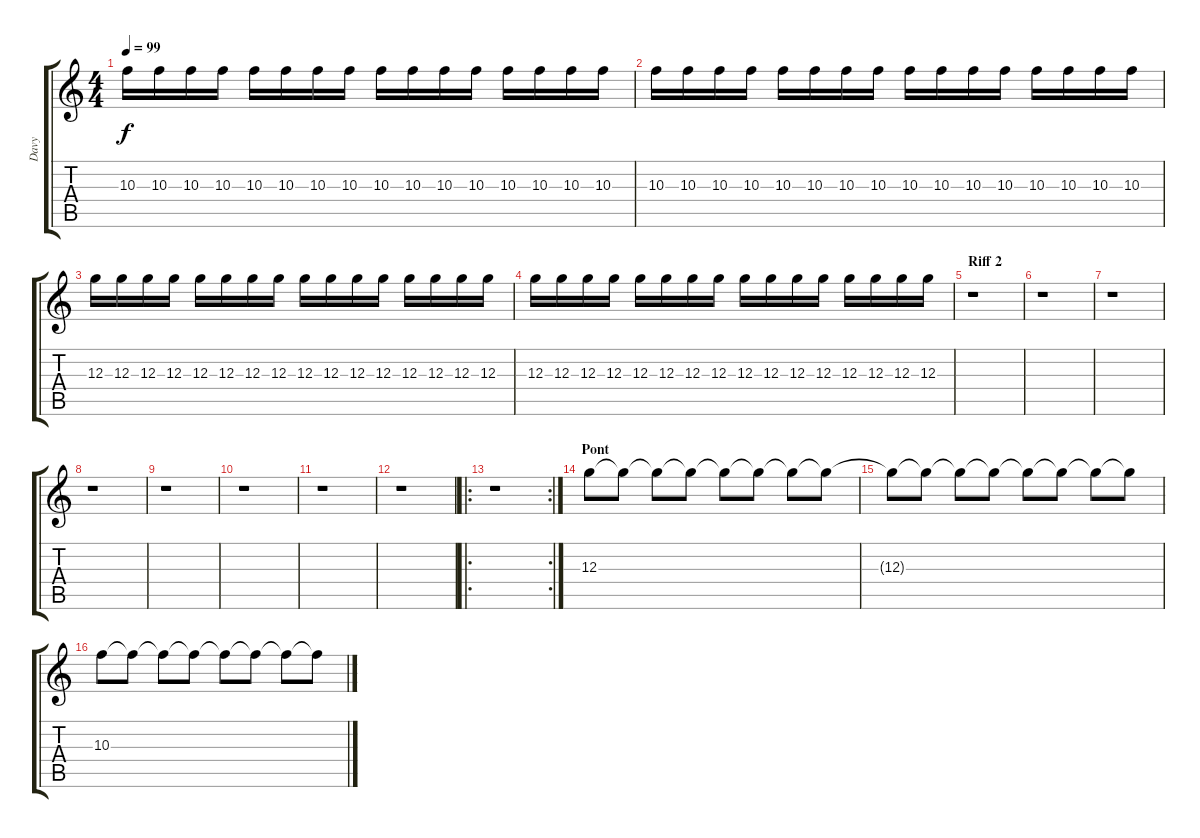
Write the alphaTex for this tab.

\track ("Davy" "Davy") {instrument overdrivenguitar}
\staff {score tabs}
\tuning (E4 B3 G3 D3 A2 E2) {hide}
\ts (4 4)
\tempo 99
\clef g2
\ks c
10.3.16{dy f} 10.3.16 10.3.16 10.3.16 10.3.16 10.3.16 10.3.16 10.3.16 10.3.16 10.3.16 10.3.16 10.3.16 10.3.16 10.3.16 10.3.16 10.3.16 |
10.3.16 10.3.16 10.3.16 10.3.16 10.3.16 10.3.16 10.3.16 10.3.16 10.3.16 10.3.16 10.3.16 10.3.16 10.3.16 10.3.16 10.3.16 10.3.16 |
12.3.16 12.3.16 12.3.16 12.3.16 12.3.16 12.3.16 12.3.16 12.3.16 12.3.16 12.3.16 12.3.16 12.3.16 12.3.16 12.3.16 12.3.16 12.3.16 |
12.3.16 12.3.16 12.3.16 12.3.16 12.3.16 12.3.16 12.3.16 12.3.16 12.3.16 12.3.16 12.3.16 12.3.16 12.3.16 12.3.16 12.3.16 12.3.16 |
\section ("" "Riff 2")
r.1 |
r.1 |
r.1 |
r.1 |
r.1 |
r.1 |
r.1 |
r.1 |
\ro
\rc 2
\section ("" "")
r.1 |
\section ("" "Pont")
12.3.8 12.3{t}.8 12.3{t}.8 12.3{t}.8 12.3{t}.8 12.3{t}.8 12.3{t}.8 12.3{t}.8 |
12.3{t}.8 12.3{t}.8 12.3{t}.8 12.3{t}.8 12.3{t}.8 12.3{t}.8 12.3{t}.8 12.3{t}.8 |
10.3.8 10.3{t}.8 10.3{t}.8 10.3{t}.8 10.3{t}.8 10.3{t}.8 10.3{t}.8 10.3{t}.8
